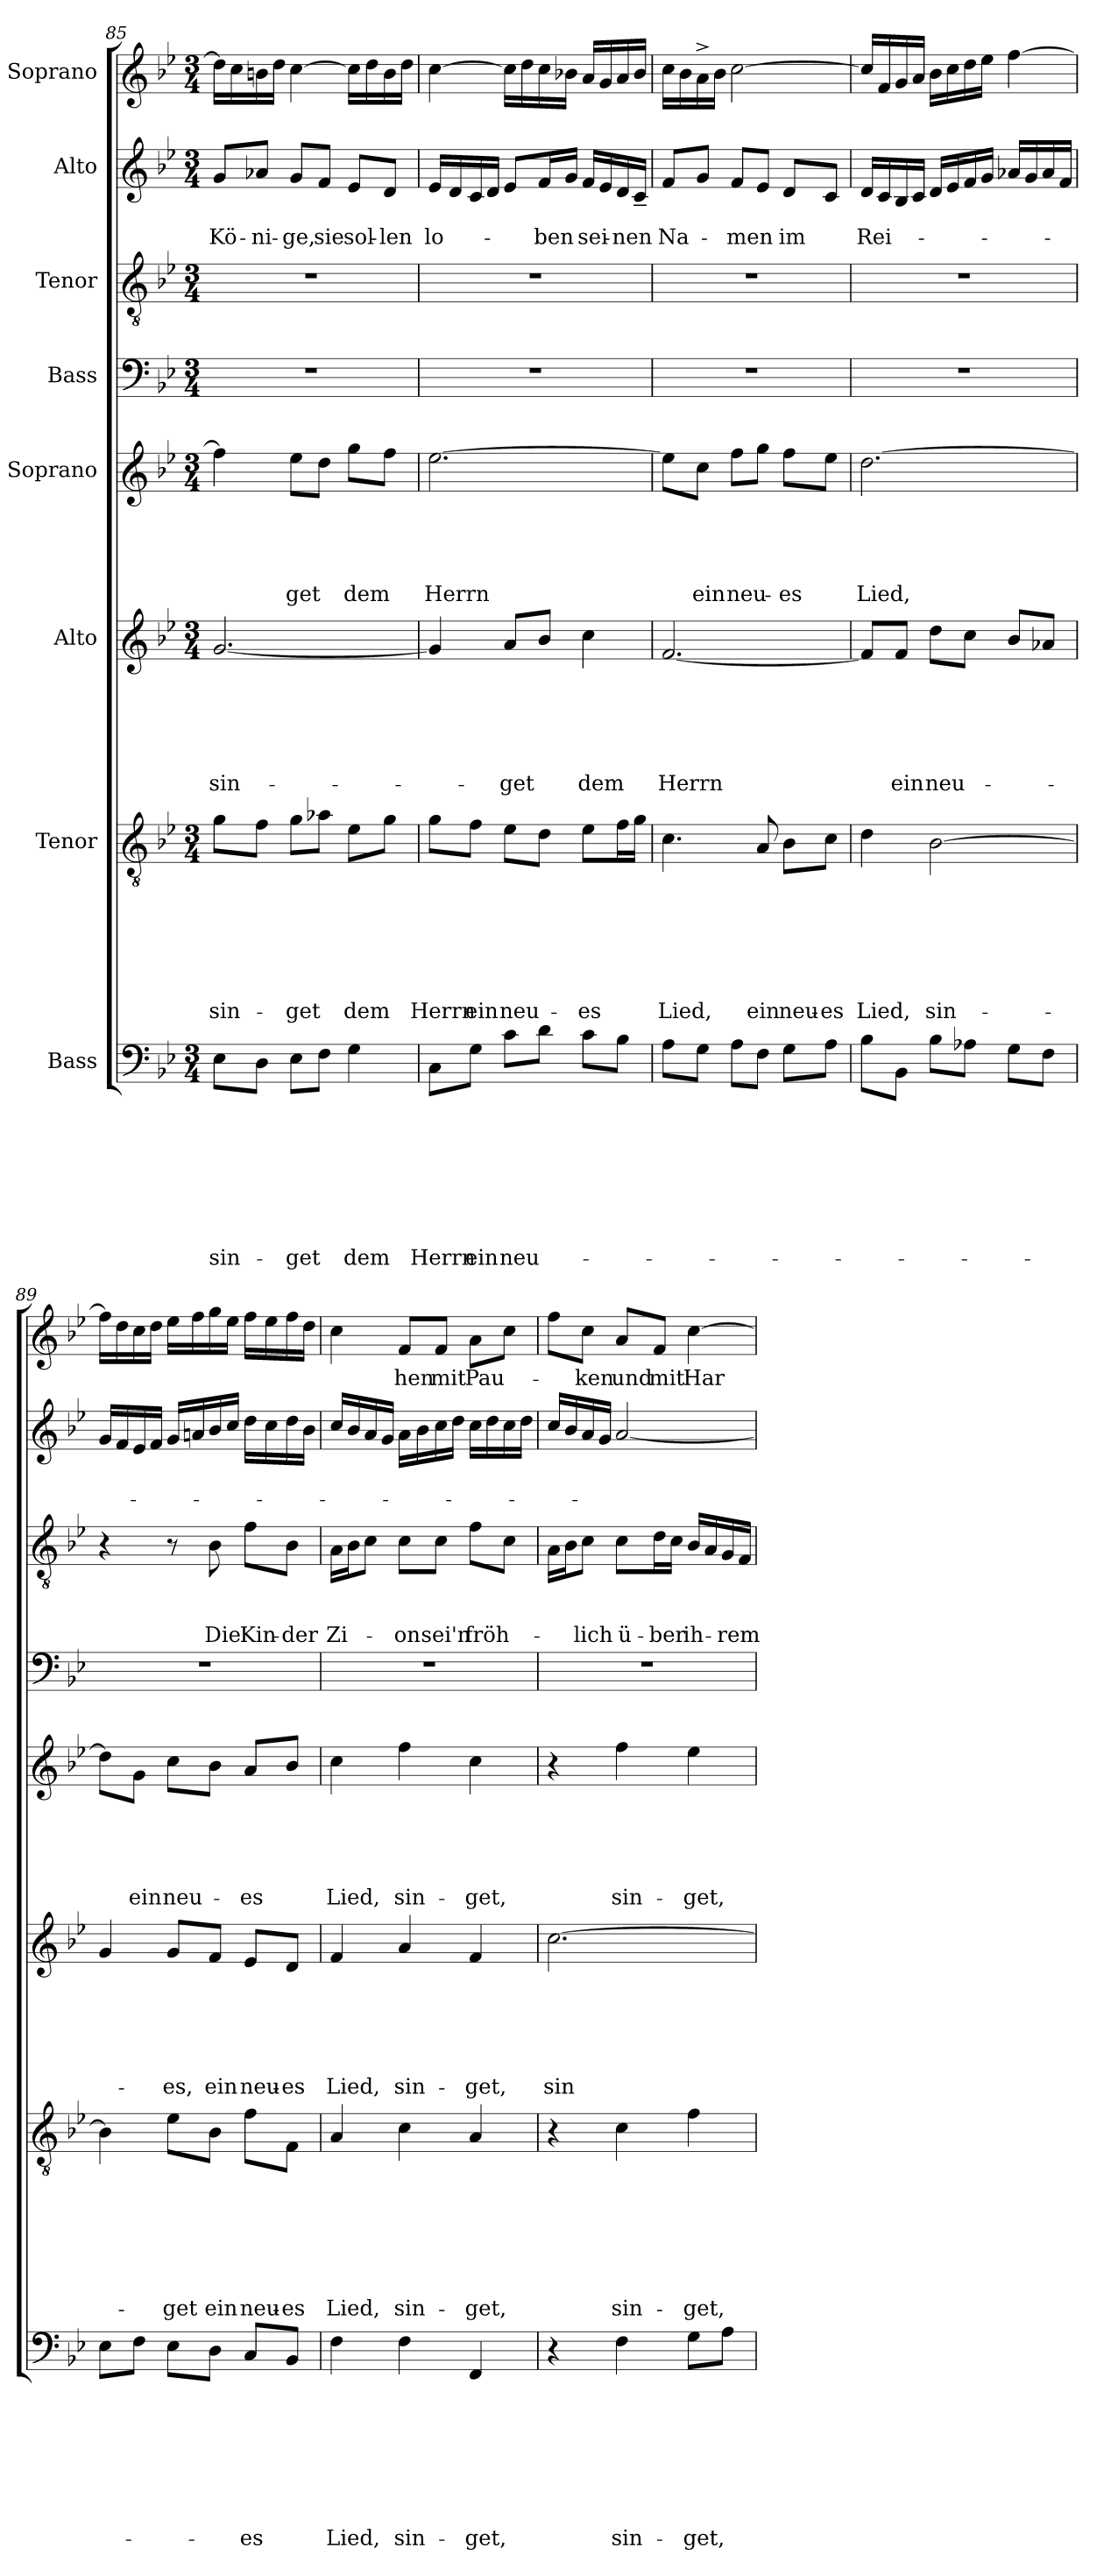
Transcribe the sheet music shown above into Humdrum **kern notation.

**kern	**text	**text	**text	**text	**text	**text	**text	**text	**kern	**text	**text	**text	**text	**text	**text	**text	**kern	**text	**text	**text	**text	**text	**text	**kern	**text	**text	**text	**text	**text	**kern	**kern	**text	**text	**text	**kern	**text	**text	**kern	**text
*part8	*part8	*part8	*part8	*part8	*part8	*part8	*part8	*part8	*part7	*part7	*part7	*part7	*part7	*part7	*part7	*part7	*part6	*part6	*part6	*part6	*part6	*part6	*part6	*part5	*part5	*part5	*part5	*part5	*part5	*part4	*part3	*part3	*part3	*part3	*part2	*part2	*part2	*part1	*part1
*staff8	*staff8	*staff8	*staff8	*staff8	*staff8	*staff8	*staff8	*staff8	*staff7	*staff7	*staff7	*staff7	*staff7	*staff7	*staff7	*staff7	*staff6	*staff6	*staff6	*staff6	*staff6	*staff6	*staff6	*staff5	*staff5	*staff5	*staff5	*staff5	*staff5	*staff4	*staff3	*staff3	*staff3	*staff3	*staff2	*staff2	*staff2	*staff1	*staff1
*I"Bass	*	*	*	*	*	*	*	*	*I"Tenor	*	*	*	*	*	*	*	*I"Alto	*	*	*	*	*	*	*I"Soprano	*	*	*	*	*	*I"Bass	*I"Tenor	*	*	*	*I"Alto	*	*	*I"Soprano	*
*clefF4	*	*	*	*	*	*	*	*	*clefGv2	*	*	*	*	*	*	*	*clefG2	*	*	*	*	*	*	*clefG2	*	*	*	*	*	*clefF4	*clefGv2	*	*	*	*clefG2	*	*	*clefG2	*
*k[b-e-]	*	*	*	*	*	*	*	*	*k[b-e-]	*	*	*	*	*	*	*	*k[b-e-]	*	*	*	*	*	*	*k[b-e-]	*	*	*	*	*	*k[b-e-]	*k[b-e-]	*	*	*	*k[b-e-]	*	*	*k[b-e-]	*
*B-:	*	*	*	*	*	*	*	*	*B-:	*	*	*	*	*	*	*	*B-:	*	*	*	*	*	*	*B-:	*	*	*	*	*	*B-:	*B-:	*	*	*	*B-:	*	*	*B-:	*
*M3/4	*	*	*	*	*	*	*	*	*M3/4	*	*	*	*	*	*	*	*M3/4	*	*	*	*	*	*	*M3/4	*	*	*	*	*	*M3/4	*M3/4	*	*	*	*M3/4	*	*	*M3/4	*
=85	=85	=85	=85	=85	=85	=85	=85	=85	=85	=85	=85	=85	=85	=85	=85	=85	=85	=85	=85	=85	=85	=85	=85	=85	=85	=85	=85	=85	=85	=85	=85	=85	=85	=85	=85	=85	=85	=85	=85
!	!	!	!	!	!	!	!	!LO:LY:b	!	!	!	!	!	!	!	!LO:LY:b	!	!	!	!	!	!	!LO:LY:b	!	!	!	!	!	!	!LO:N:vis=1	!LO:N:vis=1	!	!	!	!	!	!LO:LY:b	!	!
8E-\L	.	.	.	.	.	.	.	sin-	8g\L	.	.	.	.	.	.	sin-	[>2.g/	.	.	.	.	.	sin-	4ff\]	.	.	.	.	.	2.r	2.r	.	.	.	8g/L	.	Kö-	16dd\LL]	.
.	.	.	.	.	.	.	.	.	.	.	.	.	.	.	.	.	.	.	.	.	.	.	.	.	.	.	.	.	.	.	.	.	.	.	.	.	.	16cc\	.
!	!	!	!	!	!	!	!	!	!	!	!	!	!	!	!	!	!	!	!	!	!	!	!	!	!	!	!	!	!	!	!	!	!	!	!	!	!LO:LY:b	!	!
8D\J	.	.	.	.	.	.	.	.	8f\J	.	.	.	.	.	.	.	.	.	.	.	.	.	.	.	.	.	.	.	.	.	.	.	.	.	8a-X/J	.	-ni-	16bn\	.
.	.	.	.	.	.	.	.	.	.	.	.	.	.	.	.	.	.	.	.	.	.	.	.	.	.	.	.	.	.	.	.	.	.	.	.	.	.	16dd\JJ	.
!	!	!	!	!	!	!	!	!LO:LY:b	!	!	!	!	!	!	!	!LO:LY:b	!	!	!	!	!	!	!	!	!	!	!	!	!LO:LY:b	!	!	!	!	!	!	!	!LO:LY:b	!	!
8E-\L	.	.	.	.	.	.	.	-get	8g\L	.	.	.	.	.	.	-get	.	.	.	.	.	.	.	8ee-\L	.	.	.	.	-get	.	.	.	.	.	8g/L	.	-ge,	[>4cc\	.
!	!	!	!	!	!	!	!	!	!	!	!	!	!	!	!	!	!	!	!	!	!	!	!	!	!	!	!	!	!	!	!	!	!	!	!	!	!LO:LY:b	!	!
8F\J	.	.	.	.	.	.	.	.	8a-X\J	.	.	.	.	.	.	.	.	.	.	.	.	.	.	8dd\J	.	.	.	.	.	.	.	.	.	.	8f/J	.	sie	.	.
!	!	!	!	!	!	!	!	!LO:LY:b	!	!	!	!	!	!	!	!LO:LY:b	!	!	!	!	!	!	!	!	!	!	!	!	!LO:LY:b	!	!	!	!	!	!	!	!LO:LY:b	!	!
4G\	.	.	.	.	.	.	.	dem	8e-\L	.	.	.	.	.	.	dem	.	.	.	.	.	.	.	8gg\L	.	.	.	.	dem	.	.	.	.	.	8e-/L	.	sol-	16cc\LL]	.
.	.	.	.	.	.	.	.	.	.	.	.	.	.	.	.	.	.	.	.	.	.	.	.	.	.	.	.	.	.	.	.	.	.	.	.	.	.	16dd\	.
!	!	!	!	!	!	!	!	!	!	!	!	!	!	!	!	!	!	!	!	!	!	!	!	!	!	!	!	!	!	!	!	!	!	!	!	!	!LO:LY:b	!	!
.	.	.	.	.	.	.	.	.	8g\J	.	.	.	.	.	.	.	.	.	.	.	.	.	.	8ff\J	.	.	.	.	.	.	.	.	.	.	8d/J	.	-len	16b\	.
.	.	.	.	.	.	.	.	.	.	.	.	.	.	.	.	.	.	.	.	.	.	.	.	.	.	.	.	.	.	.	.	.	.	.	.	.	.	16dd\JJ	.
!!LO:PB:g=z
=86	=86	=86	=86	=86	=86	=86	=86	=86	=86	=86	=86	=86	=86	=86	=86	=86	=86	=86	=86	=86	=86	=86	=86	=86	=86	=86	=86	=86	=86	=86	=86	=86	=86	=86	=86	=86	=86	=86	=86
!	!	!	!	!	!	!	!	!LO:LY:b	!	!	!	!	!	!	!	!LO:LY:b	!	!	!	!	!	!	!	!	!	!	!	!	!LO:LY:b	!LO:N:vis=1	!LO:N:vis=1	!	!	!	!	!	!LO:LY:b	!	!
8C\L	.	.	.	.	.	.	.	Herrn	8g\L	.	.	.	.	.	.	Herrn	4g/]	.	.	.	.	.	.	[>2.ee-\	.	.	.	.	Herrn	2.r	2.r	.	.	.	16e-/LL	.	lo-	[>4cc\	.
.	.	.	.	.	.	.	.	.	.	.	.	.	.	.	.	.	.	.	.	.	.	.	.	.	.	.	.	.	.	.	.	.	.	.	16d/	.	.	.	.
!	!	!	!	!	!	!	!	!LO:LY:b	!	!	!	!	!	!	!	!LO:LY:b	!	!	!	!	!	!	!	!	!	!	!	!	!	!	!	!	!	!	!	!	!	!	!
8G\J	.	.	.	.	.	.	.	ein	8f\J	.	.	.	.	.	.	ein	.	.	.	.	.	.	.	.	.	.	.	.	.	.	.	.	.	.	16c/	.	.	.	.
.	.	.	.	.	.	.	.	.	.	.	.	.	.	.	.	.	.	.	.	.	.	.	.	.	.	.	.	.	.	.	.	.	.	.	16d/JJ	.	.	.	.
!	!	!	!	!	!	!	!	!LO:LY:b	!	!	!	!	!	!	!	!LO:LY:b	!	!	!	!	!	!	!LO:LY:b	!	!	!	!	!	!	!	!	!	!	!	!	!	!	!	!
8c\L	.	.	.	.	.	.	.	neu-	8e-\L	.	.	.	.	.	.	neu-	8a/L	.	.	.	.	.	-get	.	.	.	.	.	.	.	.	.	.	.	8e-/L	.	.	16cc\LL]	.
.	.	.	.	.	.	.	.	.	.	.	.	.	.	.	.	.	.	.	.	.	.	.	.	.	.	.	.	.	.	.	.	.	.	.	.	.	.	16dd\	.
!	!	!	!	!	!	!	!	!	!	!	!	!	!	!	!	!	!	!	!	!	!	!	!	!	!	!	!	!	!	!	!	!	!	!	!	!	!LO:LY:b	!	!
8d\J	.	.	.	.	.	.	.	.	8d\J	.	.	.	.	.	.	.	8b-/J	.	.	.	.	.	.	.	.	.	.	.	.	.	.	.	.	.	16f/L	.	-ben	16cc\	.
.	.	.	.	.	.	.	.	.	.	.	.	.	.	.	.	.	.	.	.	.	.	.	.	.	.	.	.	.	.	.	.	.	.	.	16g/JJ	.	.	16b-X\JJ	.
!	!	!	!	!	!	!	!	!	!	!	!	!	!	!	!	!LO:LY:b	!	!	!	!	!	!	!LO:LY:b	!	!	!	!	!	!	!	!	!	!	!	!	!	!LO:LY:b	!	!
8c\L	.	.	.	.	.	.	.	.	8e-\L	.	.	.	.	.	.	-es	4cc\	.	.	.	.	.	dem	.	.	.	.	.	.	.	.	.	.	.	16f/LL	.	sei-	16a/LL	.
.	.	.	.	.	.	.	.	.	.	.	.	.	.	.	.	.	.	.	.	.	.	.	.	.	.	.	.	.	.	.	.	.	.	.	16e-/	.	.	16g/	.
!	!	!	!	!	!	!	!	!	!	!	!	!	!	!	!	!	!	!	!	!	!	!	!	!	!	!	!	!	!	!	!	!	!	!	!	!	!LO:LY:b	!	!
8B-\J	.	.	.	.	.	.	.	.	16f\L	.	.	.	.	.	.	.	.	.	.	.	.	.	.	.	.	.	.	.	.	.	.	.	.	.	16d/	.	-nen	16a/	.
.	.	.	.	.	.	.	.	.	16g\JJ	.	.	.	.	.	.	.	.	.	.	.	.	.	.	.	.	.	.	.	.	.	.	.	.	.	16c~</JJ	.	.	16b-/JJ	.
=87	=87	=87	=87	=87	=87	=87	=87	=87	=87	=87	=87	=87	=87	=87	=87	=87	=87	=87	=87	=87	=87	=87	=87	=87	=87	=87	=87	=87	=87	=87	=87	=87	=87	=87	=87	=87	=87	=87	=87
!	!	!	!	!	!	!	!	!	!	!	!	!	!	!	!	!LO:LY:b	!	!	!	!	!	!	!LO:LY:b	!	!	!	!	!	!	!LO:N:vis=1	!LO:N:vis=1	!	!	!	!	!	!LO:LY:b	!	!
8A\L	.	.	.	.	.	.	.	.	4.c\	.	.	.	.	.	.	Lied,	[<2.f/	.	.	.	.	.	Herrn	8ee-\L]	.	.	.	.	.	2.r	2.r	.	.	.	8f/L	.	Na-	16cc\LL	.
.	.	.	.	.	.	.	.	.	.	.	.	.	.	.	.	.	.	.	.	.	.	.	.	.	.	.	.	.	.	.	.	.	.	.	.	.	.	16b-\	.
!	!	!	!	!	!	!	!	!	!	!	!	!	!	!	!	!	!	!	!	!	!	!	!	!	!	!	!	!	!LO:LY:b	!	!	!	!	!	!	!	!	!	!
8G\J	.	.	.	.	.	.	.	.	.	.	.	.	.	.	.	.	.	.	.	.	.	.	.	8cc\J	.	.	.	.	ein	.	.	.	.	.	8g/J	.	.	16a^>\	.
.	.	.	.	.	.	.	.	.	.	.	.	.	.	.	.	.	.	.	.	.	.	.	.	.	.	.	.	.	.	.	.	.	.	.	.	.	.	16b-\JJ	.
!	!	!	!	!	!	!	!	!	!	!	!	!	!	!	!	!	!	!	!	!	!	!	!	!	!	!	!	!	!LO:LY:b	!	!	!	!	!	!	!	!LO:LY:b	!	!
8A\L	.	.	.	.	.	.	.	.	.	.	.	.	.	.	.	.	.	.	.	.	.	.	.	8ff\L	.	.	.	.	neu-	.	.	.	.	.	8f/L	.	-men	[>2cc\	.
!	!	!	!	!	!	!	!	!	!	!	!	!	!	!	!	!LO:LY:b	!	!	!	!	!	!	!	!	!	!	!	!	!	!	!	!	!	!	!	!	!	!	!
8F\J	.	.	.	.	.	.	.	.	8A/	.	.	.	.	.	.	ein	.	.	.	.	.	.	.	8gg\J	.	.	.	.	.	.	.	.	.	.	8e-/J	.	.	.	.
!	!	!	!	!	!	!	!	!	!	!	!	!	!	!	!	!LO:LY:b	!	!	!	!	!	!	!	!	!	!	!	!	!LO:LY:b	!	!	!	!	!	!	!	!LO:LY:b	!	!
8G\L	.	.	.	.	.	.	.	.	8B-\L	.	.	.	.	.	.	neu-	.	.	.	.	.	.	.	8ff\L	.	.	.	.	-es	.	.	.	.	.	8d/L	.	im	.	.
!	!	!	!	!	!	!	!	!	!	!	!	!	!	!	!	!LO:LY:b:rj	!	!	!	!	!	!	!	!	!	!	!	!	!	!	!	!	!	!	!	!	!	!	!
8A\J	.	.	.	.	.	.	.	.	8c\J	.	.	.	.	.	.	-es	.	.	.	.	.	.	.	8ee-\J	.	.	.	.	.	.	.	.	.	.	8c/J	.	.	.	.
=88	=88	=88	=88	=88	=88	=88	=88	=88	=88	=88	=88	=88	=88	=88	=88	=88	=88	=88	=88	=88	=88	=88	=88	=88	=88	=88	=88	=88	=88	=88	=88	=88	=88	=88	=88	=88	=88	=88	=88
!	!	!	!	!	!	!	!	!	!	!	!	!	!	!	!	!LO:LY:b	!	!	!	!	!	!	!	!	!	!	!	!	!LO:LY:b	!LO:N:vis=1	!LO:N:vis=1	!	!	!	!	!	!LO:LY:b	!	!
8B-\L	.	.	.	.	.	.	.	.	4d\	.	.	.	.	.	.	Lied,	8f/L]	.	.	.	.	.	.	[>2.dd\	.	.	.	.	Lied,	2.r	2.r	.	.	.	16d/LL	.	Rei-	16cc/LL]	.
.	.	.	.	.	.	.	.	.	.	.	.	.	.	.	.	.	.	.	.	.	.	.	.	.	.	.	.	.	.	.	.	.	.	.	16c/	.	.	16f/	.
!	!	!	!	!	!	!	!	!	!	!	!	!	!	!	!	!	!	!	!	!	!	!	!LO:LY:b	!	!	!	!	!	!	!	!	!	!	!	!	!	!	!	!
8BB-\J	.	.	.	.	.	.	.	.	.	.	.	.	.	.	.	.	8f/J	.	.	.	.	.	ein	.	.	.	.	.	.	.	.	.	.	.	16B-/	.	.	16g/	.
.	.	.	.	.	.	.	.	.	.	.	.	.	.	.	.	.	.	.	.	.	.	.	.	.	.	.	.	.	.	.	.	.	.	.	16c/JJ	.	.	16a/JJ	.
!	!	!	!	!	!	!	!	!	!	!	!	!	!	!	!	!LO:LY:b	!	!	!	!	!	!	!LO:LY:b	!	!	!	!	!	!	!	!	!	!	!	!	!	!	!	!
8B-\L	.	.	.	.	.	.	.	.	[>2B-\	.	.	.	.	.	.	sin-	8dd\L	.	.	.	.	.	neu-	.	.	.	.	.	.	.	.	.	.	.	16d/LL	.	.	16b-\LL	.
.	.	.	.	.	.	.	.	.	.	.	.	.	.	.	.	.	.	.	.	.	.	.	.	.	.	.	.	.	.	.	.	.	.	.	16e-/	.	.	16cc\	.
8A-X\J	.	.	.	.	.	.	.	.	.	.	.	.	.	.	.	.	8cc\J	.	.	.	.	.	.	.	.	.	.	.	.	.	.	.	.	.	16f/	.	.	16dd\	.
.	.	.	.	.	.	.	.	.	.	.	.	.	.	.	.	.	.	.	.	.	.	.	.	.	.	.	.	.	.	.	.	.	.	.	16g/JJ	.	.	16ee-\JJ	.
8G\L	.	.	.	.	.	.	.	.	.	.	.	.	.	.	.	.	8b-/L	.	.	.	.	.	.	.	.	.	.	.	.	.	.	.	.	.	16a-X/LL	.	.	[>4ff\	.
.	.	.	.	.	.	.	.	.	.	.	.	.	.	.	.	.	.	.	.	.	.	.	.	.	.	.	.	.	.	.	.	.	.	.	16g/	.	.	.	.
8F\J	.	.	.	.	.	.	.	.	.	.	.	.	.	.	.	.	8a-X/J	.	.	.	.	.	.	.	.	.	.	.	.	.	.	.	.	.	16a-/	.	.	.	.
.	.	.	.	.	.	.	.	.	.	.	.	.	.	.	.	.	.	.	.	.	.	.	.	.	.	.	.	.	.	.	.	.	.	.	16f/JJ	.	.	.	.
=89	=89	=89	=89	=89	=89	=89	=89	=89	=89	=89	=89	=89	=89	=89	=89	=89	=89	=89	=89	=89	=89	=89	=89	=89	=89	=89	=89	=89	=89	=89	=89	=89	=89	=89	=89	=89	=89	=89	=89
!	!	!	!	!	!	!	!	!	!	!	!	!	!	!	!	!	!	!	!	!	!	!	!	!	!	!	!	!	!	!LO:N:vis=1	!	!	!	!	!	!	!	!	!
8E-\L	.	.	.	.	.	.	.	.	4B-\]	.	.	.	.	.	.	.	4g/	.	.	.	.	.	.	8dd\L]	.	.	.	.	.	2.r	4r	.	.	.	16g/LL	.	.	16ff\LL]	.
.	.	.	.	.	.	.	.	.	.	.	.	.	.	.	.	.	.	.	.	.	.	.	.	.	.	.	.	.	.	.	.	.	.	.	16f/	.	.	16dd\	.
!	!	!	!	!	!	!	!	!	!	!	!	!	!	!	!	!	!	!	!	!	!	!	!	!	!	!	!	!	!LO:LY:b	!	!	!	!	!	!	!	!	!	!
8F\J	.	.	.	.	.	.	.	.	.	.	.	.	.	.	.	.	.	.	.	.	.	.	.	8g\J	.	.	.	.	ein	.	.	.	.	.	16e-/	.	.	16cc\	.
.	.	.	.	.	.	.	.	.	.	.	.	.	.	.	.	.	.	.	.	.	.	.	.	.	.	.	.	.	.	.	.	.	.	.	16f/JJ	.	.	16dd\JJ	.
!	!	!	!	!	!	!	!	!	!	!	!	!	!	!	!	!LO:LY:b	!	!	!	!	!	!	!LO:LY:b	!	!	!	!	!	!LO:LY:b	!	!	!	!	!	!	!	!	!	!
8E-\L	.	.	.	.	.	.	.	.	8e-\L	.	.	.	.	.	.	-get	8g/L	.	.	.	.	.	-es,	8cc\L	.	.	.	.	neu-	.	8r	.	.	.	16g/LL	.	.	16ee-\LL	.
.	.	.	.	.	.	.	.	.	.	.	.	.	.	.	.	.	.	.	.	.	.	.	.	.	.	.	.	.	.	.	.	.	.	.	16an/	.	.	16ff\	.
!	!	!	!	!	!	!	!	!	!	!	!	!	!	!	!	!LO:LY:b	!	!	!	!	!	!	!LO:LY:b	!	!	!	!	!	!	!	!	!	!	!LO:LY:b	!	!	!	!	!
8D\J	.	.	.	.	.	.	.	.	8B-\J	.	.	.	.	.	.	ein	8f/J	.	.	.	.	.	ein	8b-\J	.	.	.	.	.	.	8B-\	.	.	Die	16b-/	.	.	16gg\	.
.	.	.	.	.	.	.	.	.	.	.	.	.	.	.	.	.	.	.	.	.	.	.	.	.	.	.	.	.	.	.	.	.	.	.	16cc/JJ	.	.	16ee-\JJ	.
!	!	!	!	!	!	!	!	!LO:LY:b	!	!	!	!	!	!	!	!LO:LY:b	!	!	!	!	!	!	!LO:LY:b	!	!	!	!	!	!LO:LY:b	!	!	!	!	!LO:LY:b	!	!	!	!	!
8C/L	.	.	.	.	.	.	.	-es	8f\L	.	.	.	.	.	.	neu-	8e-/L	.	.	.	.	.	neu-	8a/L	.	.	.	.	-es	.	8f\L	.	.	Kin-	16dd\LL	.	.	16ff\LL	.
.	.	.	.	.	.	.	.	.	.	.	.	.	.	.	.	.	.	.	.	.	.	.	.	.	.	.	.	.	.	.	.	.	.	.	16cc\	.	.	16ee-\	.
!	!	!	!	!	!	!	!	!	!	!	!	!	!	!	!	!LO:LY:b	!	!	!	!	!	!	!LO:LY:b	!	!	!	!	!	!	!	!	!	!	!LO:LY:b	!	!	!	!	!
8BB-/J	.	.	.	.	.	.	.	.	8F\J	.	.	.	.	.	.	-es	8d/J	.	.	.	.	.	-es	8b-/J	.	.	.	.	.	.	8B-\J	.	.	-der	16dd\	.	.	16ff\	.
.	.	.	.	.	.	.	.	.	.	.	.	.	.	.	.	.	.	.	.	.	.	.	.	.	.	.	.	.	.	.	.	.	.	.	16b-\JJ	.	.	16dd\JJ	.
=90	=90	=90	=90	=90	=90	=90	=90	=90	=90	=90	=90	=90	=90	=90	=90	=90	=90	=90	=90	=90	=90	=90	=90	=90	=90	=90	=90	=90	=90	=90	=90	=90	=90	=90	=90	=90	=90	=90	=90
!	!	!	!	!	!	!	!	!LO:LY:b	!	!	!	!	!	!	!	!LO:LY:b	!	!	!	!	!	!	!LO:LY:b	!	!	!	!	!	!LO:LY:b	!LO:N:vis=1	!	!	!	!LO:LY:b	!	!	!	!	!
4F\	.	.	.	.	.	.	.	Lied,	4A/	.	.	.	.	.	.	Lied,	4f/	.	.	.	.	.	Lied,	4cc\	.	.	.	.	Lied,	2.r	16A\LL	.	.	Zi-	16cc/LL	.	.	4cc\	.
.	.	.	.	.	.	.	.	.	.	.	.	.	.	.	.	.	.	.	.	.	.	.	.	.	.	.	.	.	.	.	16B-\J	.	.	.	16b-/	.	.	.	.
.	.	.	.	.	.	.	.	.	.	.	.	.	.	.	.	.	.	.	.	.	.	.	.	.	.	.	.	.	.	.	8c\J	.	.	.	16a/	.	.	.	.
.	.	.	.	.	.	.	.	.	.	.	.	.	.	.	.	.	.	.	.	.	.	.	.	.	.	.	.	.	.	.	.	.	.	.	16g/JJ	.	.	.	.
!	!	!	!	!	!	!	!	!LO:LY:b	!	!	!	!	!	!	!	!LO:LY:b	!	!	!	!	!	!	!LO:LY:b	!	!	!	!	!	!LO:LY:b	!	!	!	!	!LO:LY:b	!	!	!	!	!LO:LY:b
4F\	.	.	.	.	.	.	.	sin-	4c\	.	.	.	.	.	.	sin-	4a/	.	.	.	.	.	sin-	4ff\	.	.	.	.	sin-	.	8c\L	.	.	-on	16a\LL	.	.	8f/L	-hen
.	.	.	.	.	.	.	.	.	.	.	.	.	.	.	.	.	.	.	.	.	.	.	.	.	.	.	.	.	.	.	.	.	.	.	16b-\	.	.	.	.
!	!	!	!	!	!	!	!	!	!	!	!	!	!	!	!	!	!	!	!	!	!	!	!	!	!	!	!	!	!	!	!	!	!	!LO:LY:b	!	!	!	!	!LO:LY:b
.	.	.	.	.	.	.	.	.	.	.	.	.	.	.	.	.	.	.	.	.	.	.	.	.	.	.	.	.	.	.	8c\J	.	.	sei'n	16cc\	.	.	8f/J	mit
.	.	.	.	.	.	.	.	.	.	.	.	.	.	.	.	.	.	.	.	.	.	.	.	.	.	.	.	.	.	.	.	.	.	.	16dd\JJ	.	.	.	.
!	!	!	!	!	!	!	!	!LO:LY:b	!	!	!	!	!	!	!	!LO:LY:b	!	!	!	!	!	!	!LO:LY:b	!	!	!	!	!	!LO:LY:b	!	!	!	!	!LO:LY:b	!	!	!	!	!LO:LY:b
4FF/	.	.	.	.	.	.	.	-get,	4A/	.	.	.	.	.	.	-get,	4f/	.	.	.	.	.	-get,	4cc\	.	.	.	.	-get,	.	8f\L	.	.	fröh-	16cc\LL	.	.	8a\L	Pau-
.	.	.	.	.	.	.	.	.	.	.	.	.	.	.	.	.	.	.	.	.	.	.	.	.	.	.	.	.	.	.	.	.	.	.	16dd\	.	.	.	.
.	.	.	.	.	.	.	.	.	.	.	.	.	.	.	.	.	.	.	.	.	.	.	.	.	.	.	.	.	.	.	8c\J	.	.	.	16cc\	.	.	8cc\J	.
.	.	.	.	.	.	.	.	.	.	.	.	.	.	.	.	.	.	.	.	.	.	.	.	.	.	.	.	.	.	.	.	.	.	.	16dd\JJ	.	.	.	.
!!LO:LB:g=z
=91	=91	=91	=91	=91	=91	=91	=91	=91	=91	=91	=91	=91	=91	=91	=91	=91	=91	=91	=91	=91	=91	=91	=91	=91	=91	=91	=91	=91	=91	=91	=91	=91	=91	=91	=91	=91	=91	=91	=91
!	!	!	!	!	!	!	!	!	!	!	!	!	!	!	!	!	!	!	!	!	!	!	!LO:LY:b	!	!	!	!	!	!	!LO:N:vis=1	!	!	!	!	!	!	!	!	!
4r	.	.	.	.	.	.	.	.	4r	.	.	.	.	.	.	.	[>2.cc\	.	.	.	.	.	sin-	4r	.	.	.	.	.	2.r	16A\LL	.	.	.	16cc/LL	.	.	8ff\L	.
.	.	.	.	.	.	.	.	.	.	.	.	.	.	.	.	.	.	.	.	.	.	.	.	.	.	.	.	.	.	.	16B-\J	.	.	.	16b-/	.	.	.	.
!	!	!	!	!	!	!	!	!	!	!	!	!	!	!	!	!	!	!	!	!	!	!	!	!	!	!	!	!	!	!	!	!	!	!LO:LY:b	!	!	!	!	!LO:LY:b
.	.	.	.	.	.	.	.	.	.	.	.	.	.	.	.	.	.	.	.	.	.	.	.	.	.	.	.	.	.	.	8c\J	.	.	-lich	16a/	.	.	8cc\J	-ken
.	.	.	.	.	.	.	.	.	.	.	.	.	.	.	.	.	.	.	.	.	.	.	.	.	.	.	.	.	.	.	.	.	.	.	16g/JJ	.	.	.	.
!	!	!	!	!	!	!	!	!LO:LY:b	!	!	!	!	!	!	!	!LO:LY:b	!	!	!	!	!	!	!	!	!	!	!	!	!LO:LY:b	!	!	!	!	!LO:LY:b	!	!	!	!	!LO:LY:b
4F\	.	.	.	.	.	.	.	sin-	4c\	.	.	.	.	.	.	sin-	.	.	.	.	.	.	.	4ff\	.	.	.	.	sin-	.	8c\L	.	.	ü-	[<2a/	.	.	8a/L	und
!	!	!	!	!	!	!	!	!	!	!	!	!	!	!	!	!	!	!	!	!	!	!	!	!	!	!	!	!	!	!	!	!	!	!LO:LY:b	!	!	!	!	!LO:LY:b
.	.	.	.	.	.	.	.	.	.	.	.	.	.	.	.	.	.	.	.	.	.	.	.	.	.	.	.	.	.	.	16d\L	.	.	-ber	.	.	.	8f/J	mit
.	.	.	.	.	.	.	.	.	.	.	.	.	.	.	.	.	.	.	.	.	.	.	.	.	.	.	.	.	.	.	16c\JJ	.	.	.	.	.	.	.	.
!	!	!	!	!	!	!	!	!LO:LY:b	!	!	!	!	!	!	!	!LO:LY:b	!	!	!	!	!	!	!	!	!	!	!	!	!LO:LY:b	!	!	!	!	!LO:LY:b	!	!	!	!	!LO:LY:b
8G\L	.	.	.	.	.	.	.	-get,	4f\	.	.	.	.	.	.	-get,	.	.	.	.	.	.	.	4ee-\	.	.	.	.	-get,	.	16B-/LL	.	.	ih-	.	.	.	[>4cc\	Har-
.	.	.	.	.	.	.	.	.	.	.	.	.	.	.	.	.	.	.	.	.	.	.	.	.	.	.	.	.	.	.	16A/	.	.	.	.	.	.	.	.
!	!	!	!	!	!	!	!	!	!	!	!	!	!	!	!	!	!	!	!	!	!	!	!	!	!	!	!	!	!	!	!	!	!	!LO:LY:b	!	!	!	!	!
8A\J	.	.	.	.	.	.	.	.	.	.	.	.	.	.	.	.	.	.	.	.	.	.	.	.	.	.	.	.	.	.	16G/	.	.	-rem	.	.	.	.	.
.	.	.	.	.	.	.	.	.	.	.	.	.	.	.	.	.	.	.	.	.	.	.	.	.	.	.	.	.	.	.	16F/JJ	.	.	.	.	.	.	.	.
=	=	=	=	=	=	=	=	=	=	=	=	=	=	=	=	=	=	=	=	=	=	=	=	=	=	=	=	=	=	=	=	=	=	=	=	=	=	=	=
*-	*-	*-	*-	*-	*-	*-	*-	*-	*-	*-	*-	*-	*-	*-	*-	*-	*-	*-	*-	*-	*-	*-	*-	*-	*-	*-	*-	*-	*-	*-	*-	*-	*-	*-	*-	*-	*-	*-	*-
